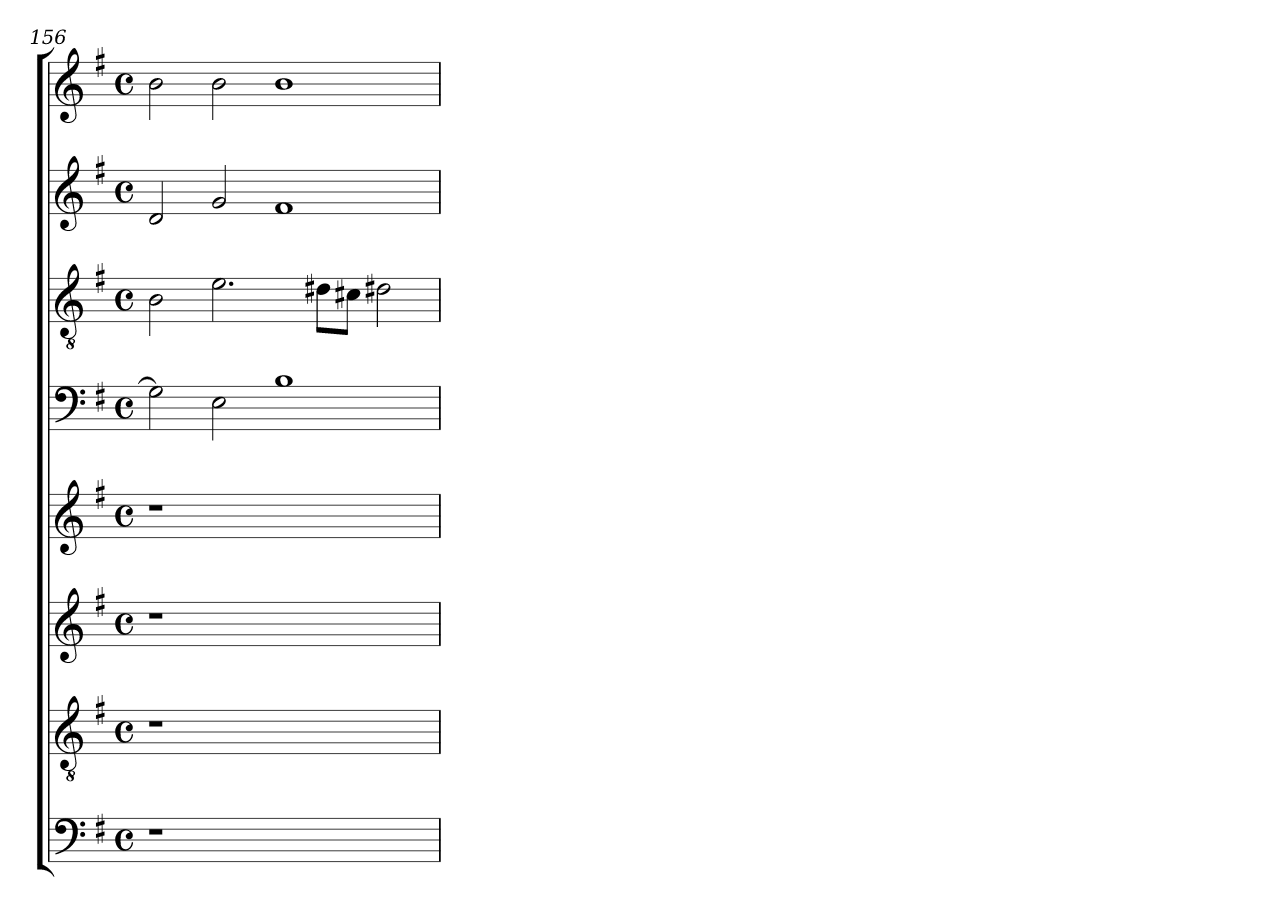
**kern	**kern	**kern	**kern	**kern	**kern	**kern	**kern
*part8	*part7	*part6	*part5	*part4	*part3	*part2	*part1
*staff8	*staff7	*staff6	*staff5	*staff4	*staff3	*staff2	*staff1
!!LO:LB:g=z
*clefF4	*clefGv2	*clefG2	*clefG2	*clefF4	*clefGv2	*clefG2	*clefG2
*k[f#]	*k[f#]	*k[f#]	*k[f#]	*k[f#]	*k[f#]	*k[f#]	*k[f#]
*G:	*G:	*G:	*G:	*G:	*G:	*G:	*G:
*M4/4	*M4/4	*M4/4	*M4/4	*M4/4	*M4/4	*M4/4	*M4/4
*met(c)	*met(c)	*met(c)	*met(c)	*met(c)	*met(c)	*met(c)	*met(c)
=156	=156	=156	=156	=156	=156	=156	=156
1r	1r	1r	1r	2G\]	2B\	2d/	2b\
.	.	.	.	2E\	2.e\	2g/	2b\
1ryy	1ryy	1ryy	1ryy	1B	.	1f#	1b
.	.	.	.	.	8d#X\L	.	.
.	.	.	.	.	8c#X\J	.	.
.	.	.	.	.	2d#X\	.	.
=	=	=	=	=	=	=	=
*-	*-	*-	*-	*-	*-	*-	*-
